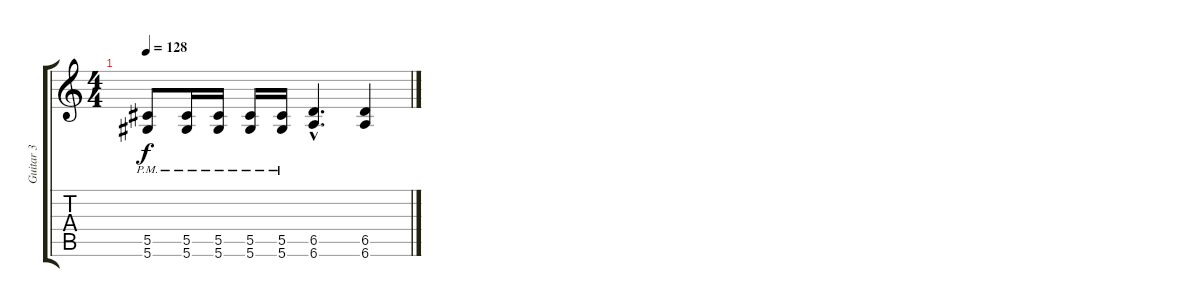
\track ("Guitar 3" "Guitar 3") {instrument overdrivenguitar}
\staff {score tabs}
\tuning (Eb4 Bb3 Gb3 Db3 Ab2 Eb2) {hide}
\ts (4 4)
\tempo 128
\clef g2
\ks c
(5.5{pm} 5.6{pm}).8{dy f} (5.5{pm} 5.6{pm}).16 (5.5{pm} 5.6{pm}).16 (5.5{pm} 5.6{pm}).16 (5.5{pm} 5.6{pm}).16 (6.5{hac} 6.6{hac}).4{d} (6.5 6.6).4
